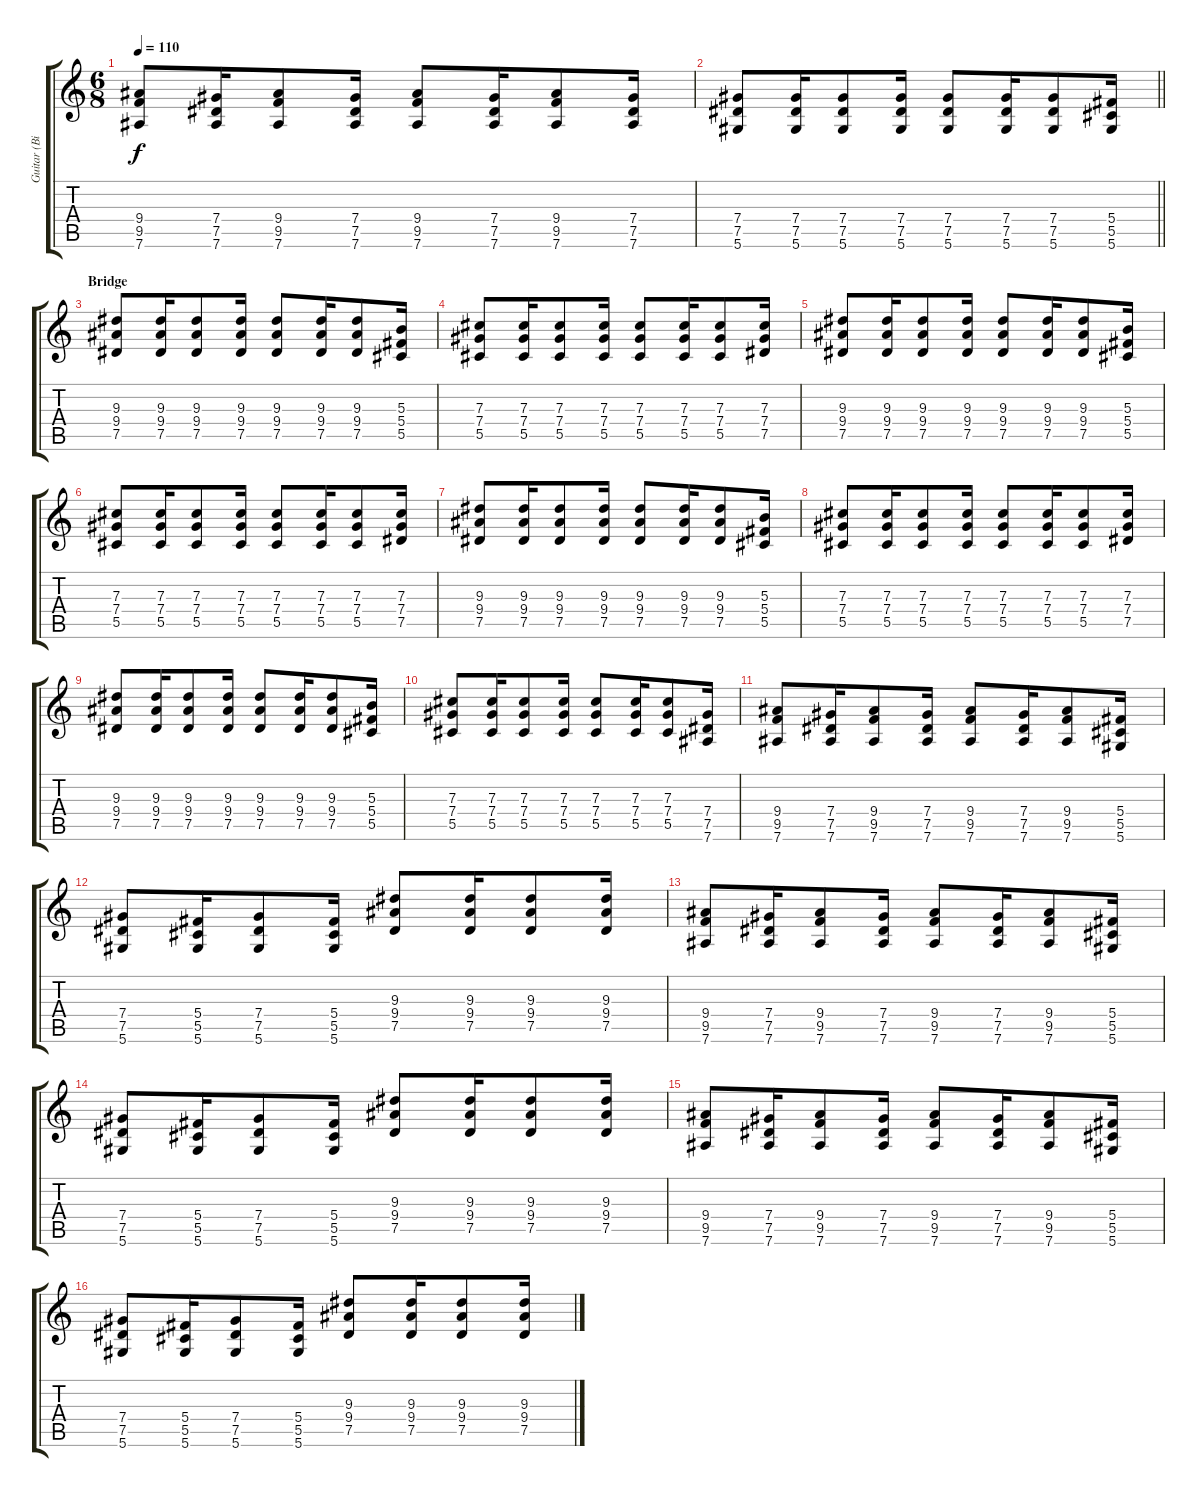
\track ("Guitar (Billie Joe Armstrong)" "Guitar (Bi") {instrument distortionguitar}
\staff {score tabs}
\tuning (Eb4 Bb3 Gb3 Db3 Ab2 Eb2) {hide}
\ts (6 8)
\tempo 110
\clef g2
\ks c
(9.4 9.5 7.6).8{dy f} (7.4 7.5 7.6).16 (9.4 9.5 7.6).8 (7.4 7.5 7.6).16 (9.4 9.5 7.6).8 (7.4 7.5 7.6).16 (9.4 9.5 7.6).8 (7.4 7.5 7.6).16 |
\barLineRight lightlight
(7.4 7.5 5.6).8 (7.4 7.5 5.6).16 (7.4 7.5 5.6).8 (7.4 7.5 5.6).16 (7.4 7.5 5.6).8 (7.4 7.5 5.6).16 (7.4 7.5 5.6).8 (5.4 5.5 5.6).16 |
\section ("" "Bridge")
(9.3 9.4 7.5).8 (9.3 9.4 7.5).16 (9.3 9.4 7.5).8 (9.3 9.4 7.5).16 (9.3 9.4 7.5).8 (9.3 9.4 7.5).16 (9.3 9.4 7.5).8 (5.3 5.4 5.5).16 |
(7.3 7.4 5.5).8 (7.3 7.4 5.5).16 (7.3 7.4 5.5).8 (7.3 7.4 5.5).16 (7.3 7.4 5.5).8 (7.3 7.4 5.5).16 (7.3 7.4 5.5).8 (7.3 7.4 7.5).16 |
(9.3 9.4 7.5).8 (9.3 9.4 7.5).16 (9.3 9.4 7.5).8 (9.3 9.4 7.5).16 (9.3 9.4 7.5).8 (9.3 9.4 7.5).16 (9.3 9.4 7.5).8 (5.3 5.4 5.5).16 |
(7.3 7.4 5.5).8 (7.3 7.4 5.5).16 (7.3 7.4 5.5).8 (7.3 7.4 5.5).16 (7.3 7.4 5.5).8 (7.3 7.4 5.5).16 (7.3 7.4 5.5).8 (7.3 7.4 7.5).16 |
(9.3 9.4 7.5).8 (9.3 9.4 7.5).16 (9.3 9.4 7.5).8 (9.3 9.4 7.5).16 (9.3 9.4 7.5).8 (9.3 9.4 7.5).16 (9.3 9.4 7.5).8 (5.3 5.4 5.5).16 |
(7.3 7.4 5.5).8 (7.3 7.4 5.5).16 (7.3 7.4 5.5).8 (7.3 7.4 5.5).16 (7.3 7.4 5.5).8 (7.3 7.4 5.5).16 (7.3 7.4 5.5).8 (7.3 7.4 7.5).16 |
(9.3 9.4 7.5).8 (9.3 9.4 7.5).16 (9.3 9.4 7.5).8 (9.3 9.4 7.5).16 (9.3 9.4 7.5).8 (9.3 9.4 7.5).16 (9.3 9.4 7.5).8 (5.3 5.4 5.5).16 |
(7.3 7.4 5.5).8 (7.3 7.4 5.5).16 (7.3 7.4 5.5).8 (7.3 7.4 5.5).16 (7.3 7.4 5.5).8 (7.3 7.4 5.5).16 (7.3 7.4 5.5).8 (7.4 7.5 7.6).16 |
(9.4 9.5 7.6).8 (7.4 7.5 7.6).16 (9.4 9.5 7.6).8 (7.4 7.5 7.6).16 (9.4 9.5 7.6).8 (7.4 7.5 7.6).16 (9.4 9.5 7.6).8 (5.4 5.5 5.6).16 |
(7.4 7.5 5.6).8 (5.4 5.5 5.6).16 (7.4 7.5 5.6).8 (5.4 5.5 5.6).16 (9.3 9.4 7.5).8 (9.3 9.4 7.5).16 (9.3 9.4 7.5).8 (9.3 9.4 7.5).16 |
(9.4 9.5 7.6).8 (7.4 7.5 7.6).16 (9.4 9.5 7.6).8 (7.4 7.5 7.6).16 (9.4 9.5 7.6).8 (7.4 7.5 7.6).16 (9.4 9.5 7.6).8 (5.4 5.5 5.6).16 |
(7.4 7.5 5.6).8 (5.4 5.5 5.6).16 (7.4 7.5 5.6).8 (5.4 5.5 5.6).16 (9.3 9.4 7.5).8 (9.3 9.4 7.5).16 (9.3 9.4 7.5).8 (9.3 9.4 7.5).16 |
(9.4 9.5 7.6).8 (7.4 7.5 7.6).16 (9.4 9.5 7.6).8 (7.4 7.5 7.6).16 (9.4 9.5 7.6).8 (7.4 7.5 7.6).16 (9.4 9.5 7.6).8 (5.4 5.5 5.6).16 |
(7.4 7.5 5.6).8 (5.4 5.5 5.6).16 (7.4 7.5 5.6).8 (5.4 5.5 5.6).16 (9.3 9.4 7.5).8 (9.3 9.4 7.5).16 (9.3 9.4 7.5).8 (9.3 9.4 7.5).16
